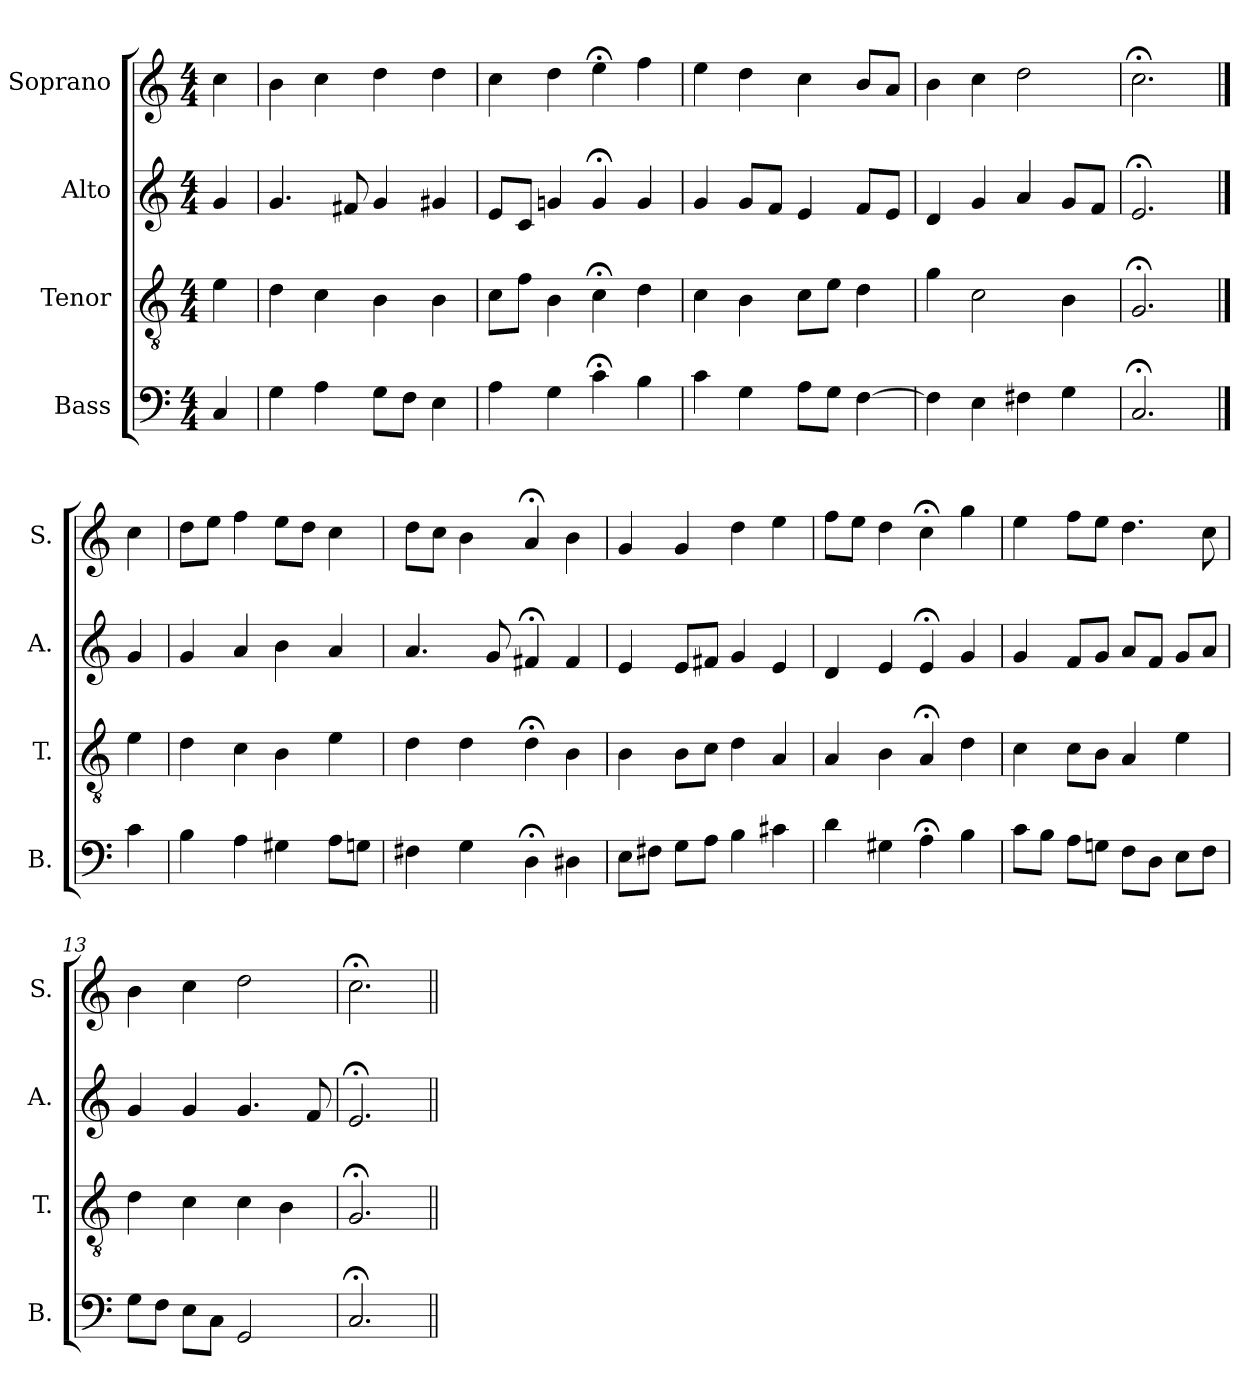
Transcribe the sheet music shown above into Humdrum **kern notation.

**kern	**kern	**kern	**kern
*part4	*part3	*part2	*part1
*staff4	*staff3	*staff2	*staff1
*I"Bass	*I"Tenor	*I"Alto	*I"Soprano
*I'B.	*I'T.	*I'A.	*I'S.
*clefF4	*clefGv2	*clefG2	*clefG2
*	*ITrd7c12	*	*
*k[]	*k[]	*k[]	*k[]
*C:	*C:	*C:	*C:
*M4/4	*M4/4	*M4/4	*M4/4
=1	=1	=1	=1
4C/	4E\	4g/	4cc\
=2	=2	=2	=2
4G\	4D\	4.g/	4b\
4A\	4C\	.	4cc\
.	.	8f#X/	.
8G\L	4BB\	4g/	4dd\
8F\J	.	.	.
4E\	4BB\	4g#X/	4dd\
=3	=3	=3	=3
4A\	8C\L	8e/L	4cc\
.	8F\J	8c/J	.
4G\	4BB\	4gn/	4dd\
4c;<\	4C;<\	4g;</	4ee;<\
4B\	4D\	4g/	4ff\
=4	=4	=4	=4
4c\	4C\	4g/	4ee\
4G\	4BB\	8g/L	4dd\
.	.	8f/J	.
8A\L	8C\L	4e/	4cc\
8G\J	8E\J	.	.
[4F\	4D\	8f/L	8b/L
.	.	8e/J	8a/J
=5	=5	=5	=5
4F\]	4G\	4d/	4b\
4E\	2C\	4g/	4cc\
4F#X\	.	4a/	2dd\
4G\	4BB\	8g/L	.
.	.	8f/J	.
=6	=6	=6	=6
2.C;</	2.GG;</	2.e;</	2.cc;<\
!!LO:LB:g=z
==7	==7	==7	==7
4c\	4E\	4g/	4cc\
=8	=8	=8	=8
4B\	4D\	4g/	8dd\L
.	.	.	8ee\J
4A\	4C\	4a/	4ff\
4G#X\	4BB\	4b\	8ee\L
.	.	.	8dd\J
8A\L	4E\	4a/	4cc\
8Gn\J	.	.	.
=9	=9	=9	=9
4F#X\	4D\	4.a/	8dd\L
.	.	.	8cc\J
4G\	4D\	.	4b\
.	.	8g/	.
4D;<\	4D;<\	4f#X;</	4a;</
4D#X\	4BB\	4f#/	4b\
=10	=10	=10	=10
8E\L	4BB\	4e/	4g/
8F#X\J	.	.	.
8G\L	8BB\L	8e/L	4g/
8A\J	8C\J	8f#X/J	.
4B\	4D\	4g/	4dd\
4c#X\	4AA/	4e/	4ee\
!!LO:PB:g=z
=11	=11	=11	=11
4d\	4AA/	4d/	8ff\L
.	.	.	8ee\J
4G#X\	4BB\	4e/	4dd\
4A;<\	4AA;</	4e;</	4cc;<\
4B\	4D\	4g/	4gg\
=12	=12	=12	=12
8c\L	4C\	4g/	4ee\
8B\J	.	.	.
8A\L	8C\L	8f/L	8ff\L
8Gn\J	8BB\J	8g/J	8ee\J
8F\L	4AA/	8a/L	4.dd\
8D\J	.	8f/J	.
8E\L	4E\	8g/L	.
8F\J	.	8a/J	8cc\
=13	=13	=13	=13
8G\L	4D\	4g/	4b\
8F\J	.	.	.
8E\L	4C\	4g/	4cc\
8C\J	.	.	.
2GG/	4C\	4.g/	2dd\
.	4BB\	.	.
.	.	8f/	.
=14	=14	=14	=14
2.C;</	2.GG;</	2.e;</	2.cc;<\
=||	=||	=||	=||
*-	*-	*-	*-
